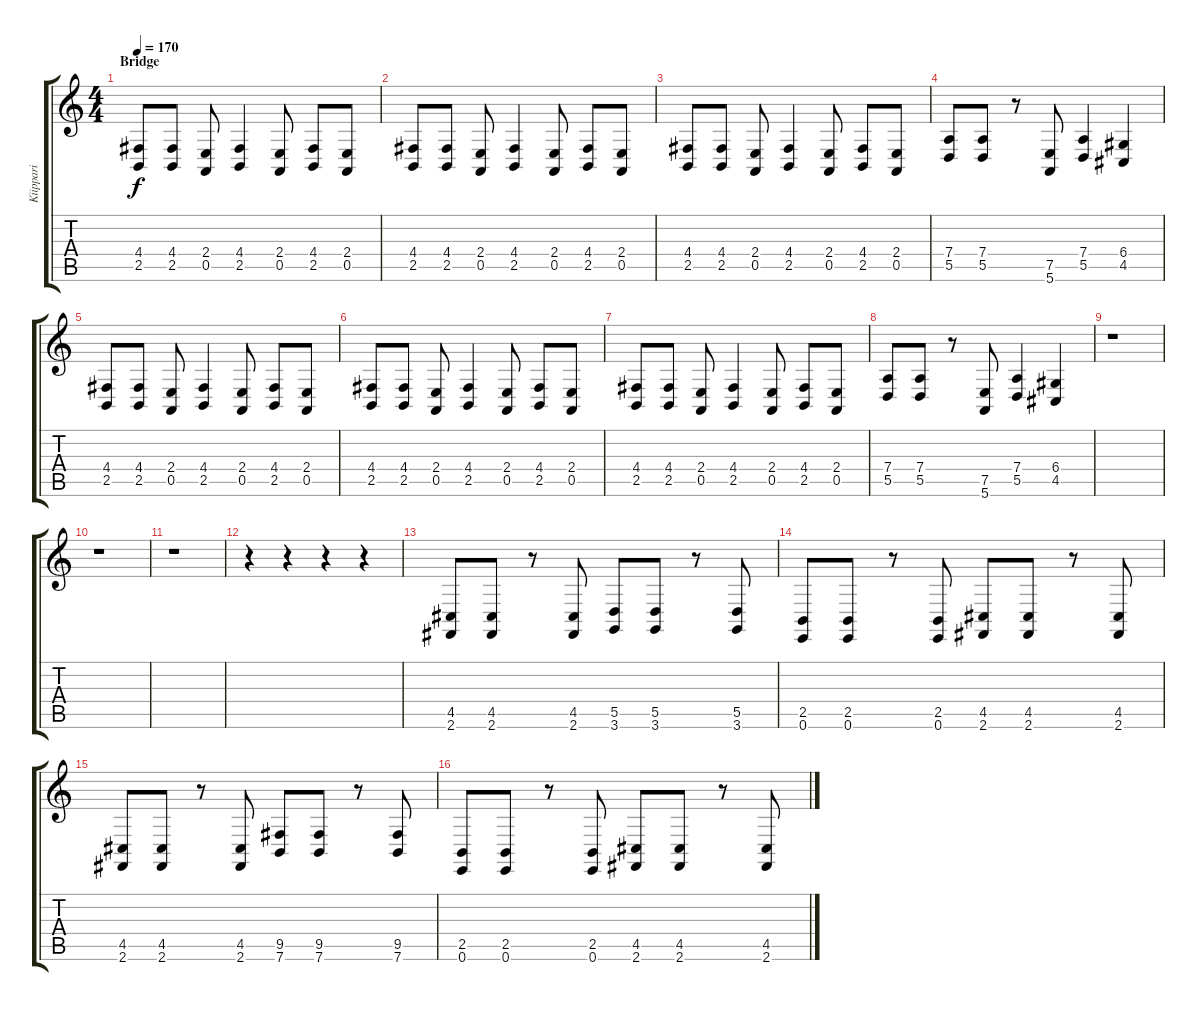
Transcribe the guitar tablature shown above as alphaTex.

\track ("Kiippari" "Kiippari") {instrument stringensemble1}
\staff {score tabs}
\tuning (E4 B3 G3 D3 A2 E2) {hide}
\ts (4 4)
\section ("" "Bridge")
\tempo 170
\clef g2
\ks c
(4.4 2.5).8{dy f} (4.4 2.5).8 (2.4 0.5).8 (4.4 2.5).4 (2.4 0.5).8 (4.4 2.5).8 (2.4 0.5).8 |
(4.4 2.5).8 (4.4 2.5).8 (2.4 0.5).8 (4.4 2.5).4 (2.4 0.5).8 (4.4 2.5).8 (2.4 0.5).8 |
(4.4 2.5).8 (4.4 2.5).8 (2.4 0.5).8 (4.4 2.5).4 (2.4 0.5).8 (4.4 2.5).8 (2.4 0.5).8 |
(7.4 5.5).8 (7.4 5.5).8 r.8 (7.5 5.6).8 (7.4 5.5).4 (6.4 4.5).4 |
(4.4 2.5).8 (4.4 2.5).8 (2.4 0.5).8 (4.4 2.5).4 (2.4 0.5).8 (4.4 2.5).8 (2.4 0.5).8 |
(4.4 2.5).8 (4.4 2.5).8 (2.4 0.5).8 (4.4 2.5).4 (2.4 0.5).8 (4.4 2.5).8 (2.4 0.5).8 |
(4.4 2.5).8 (4.4 2.5).8 (2.4 0.5).8 (4.4 2.5).4 (2.4 0.5).8 (4.4 2.5).8 (2.4 0.5).8 |
(7.4 5.5).8 (7.4 5.5).8 r.8 (7.5 5.6).8 (7.4 5.5).4 (6.4 4.5).4 |
r.1 |
r.1 |
r.1 |
r.4 r.4 r.4 r.4 |
(4.5 2.6).8{volume 12 instrument overdrivenguitar} (4.5 2.6).8 r.8 (4.5 2.6).8 (5.5 3.6).8 (5.5 3.6).8 r.8 (5.5 3.6).8 |
(2.5 0.6).8 (2.5 0.6).8 r.8 (2.5 0.6).8 (4.5 2.6).8 (4.5 2.6).8 r.8 (4.5 2.6).8 |
(4.5 2.6).8 (4.5 2.6).8 r.8 (4.5 2.6).8 (9.5 7.6).8 (9.5 7.6).8 r.8 (9.5 7.6).8 |
(2.5 0.6).8 (2.5 0.6).8 r.8 (2.5 0.6).8 (4.5 2.6).8 (4.5 2.6).8 r.8 (4.5 2.6).8
